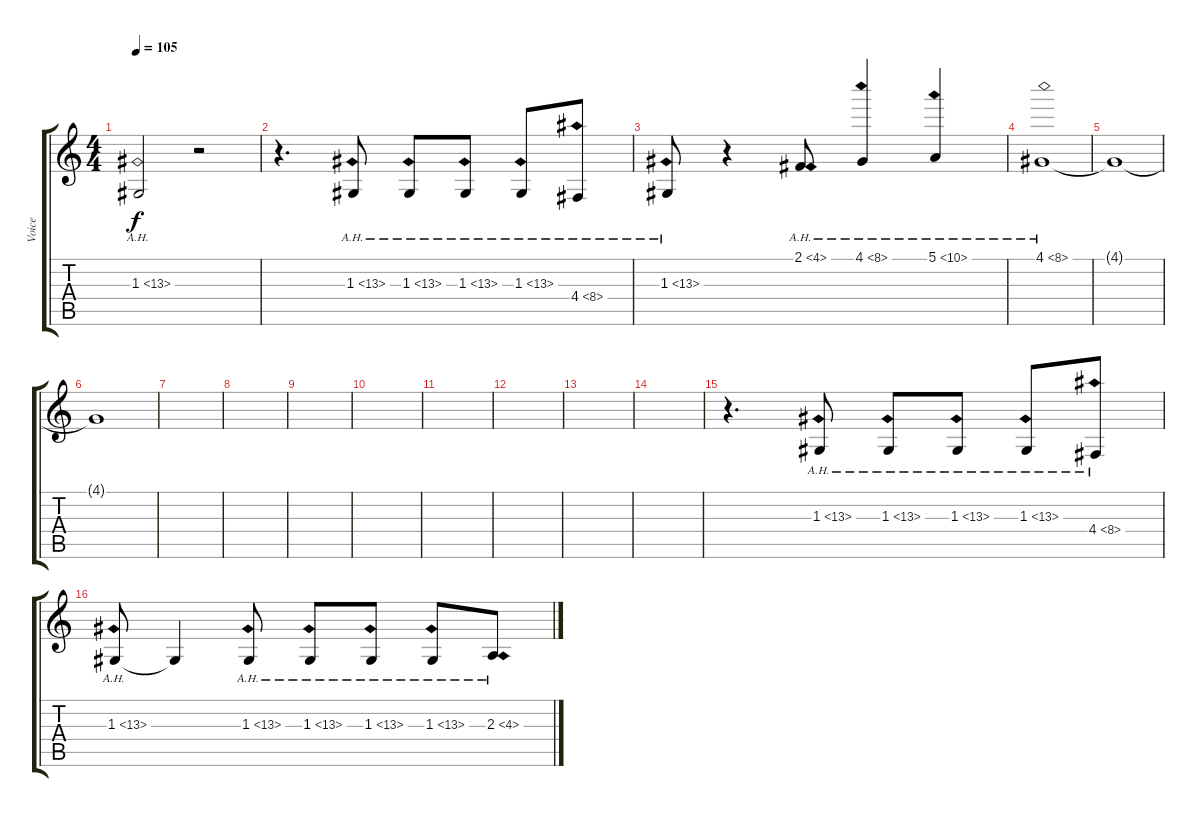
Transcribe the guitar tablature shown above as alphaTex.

\track ("Voice" "Voice") {instrument clarinet}
\staff {score tabs}
\tuning (E4 B3 G3 D3 A2 E2) {hide}
\ts (4 4)
\tempo 105
\clef g2
\ks c
1.3{ah 12 t}.2{dy f} r.2 |
r.4{d} 1.3{ah 12}.8 1.3{ah 12}.8 1.3{ah 12}.8 1.3{ah 12}.8 4.4{ah 4}.8 |
1.3{ah 12}.8 r.4 2.1{ah 2}.8 4.1{ah 4}.4 5.1{ah 5}.4 |
4.1{ah 4}.1 |
4.1{t}.1 |
4.1{t}.1 |
|
|
|
|
|
|
|
|
r.4{d} 1.3{ah 12}.8 1.3{ah 12}.8 1.3{ah 12}.8 1.3{ah 12}.8 4.4{ah 4}.8 |
1.3{ah 12}.8 1.3{t}.4 1.3{ah 12}.8 1.3{ah 12}.8 1.3{ah 12}.8 1.3{ah 12}.8 2.3{ah 2}.8
